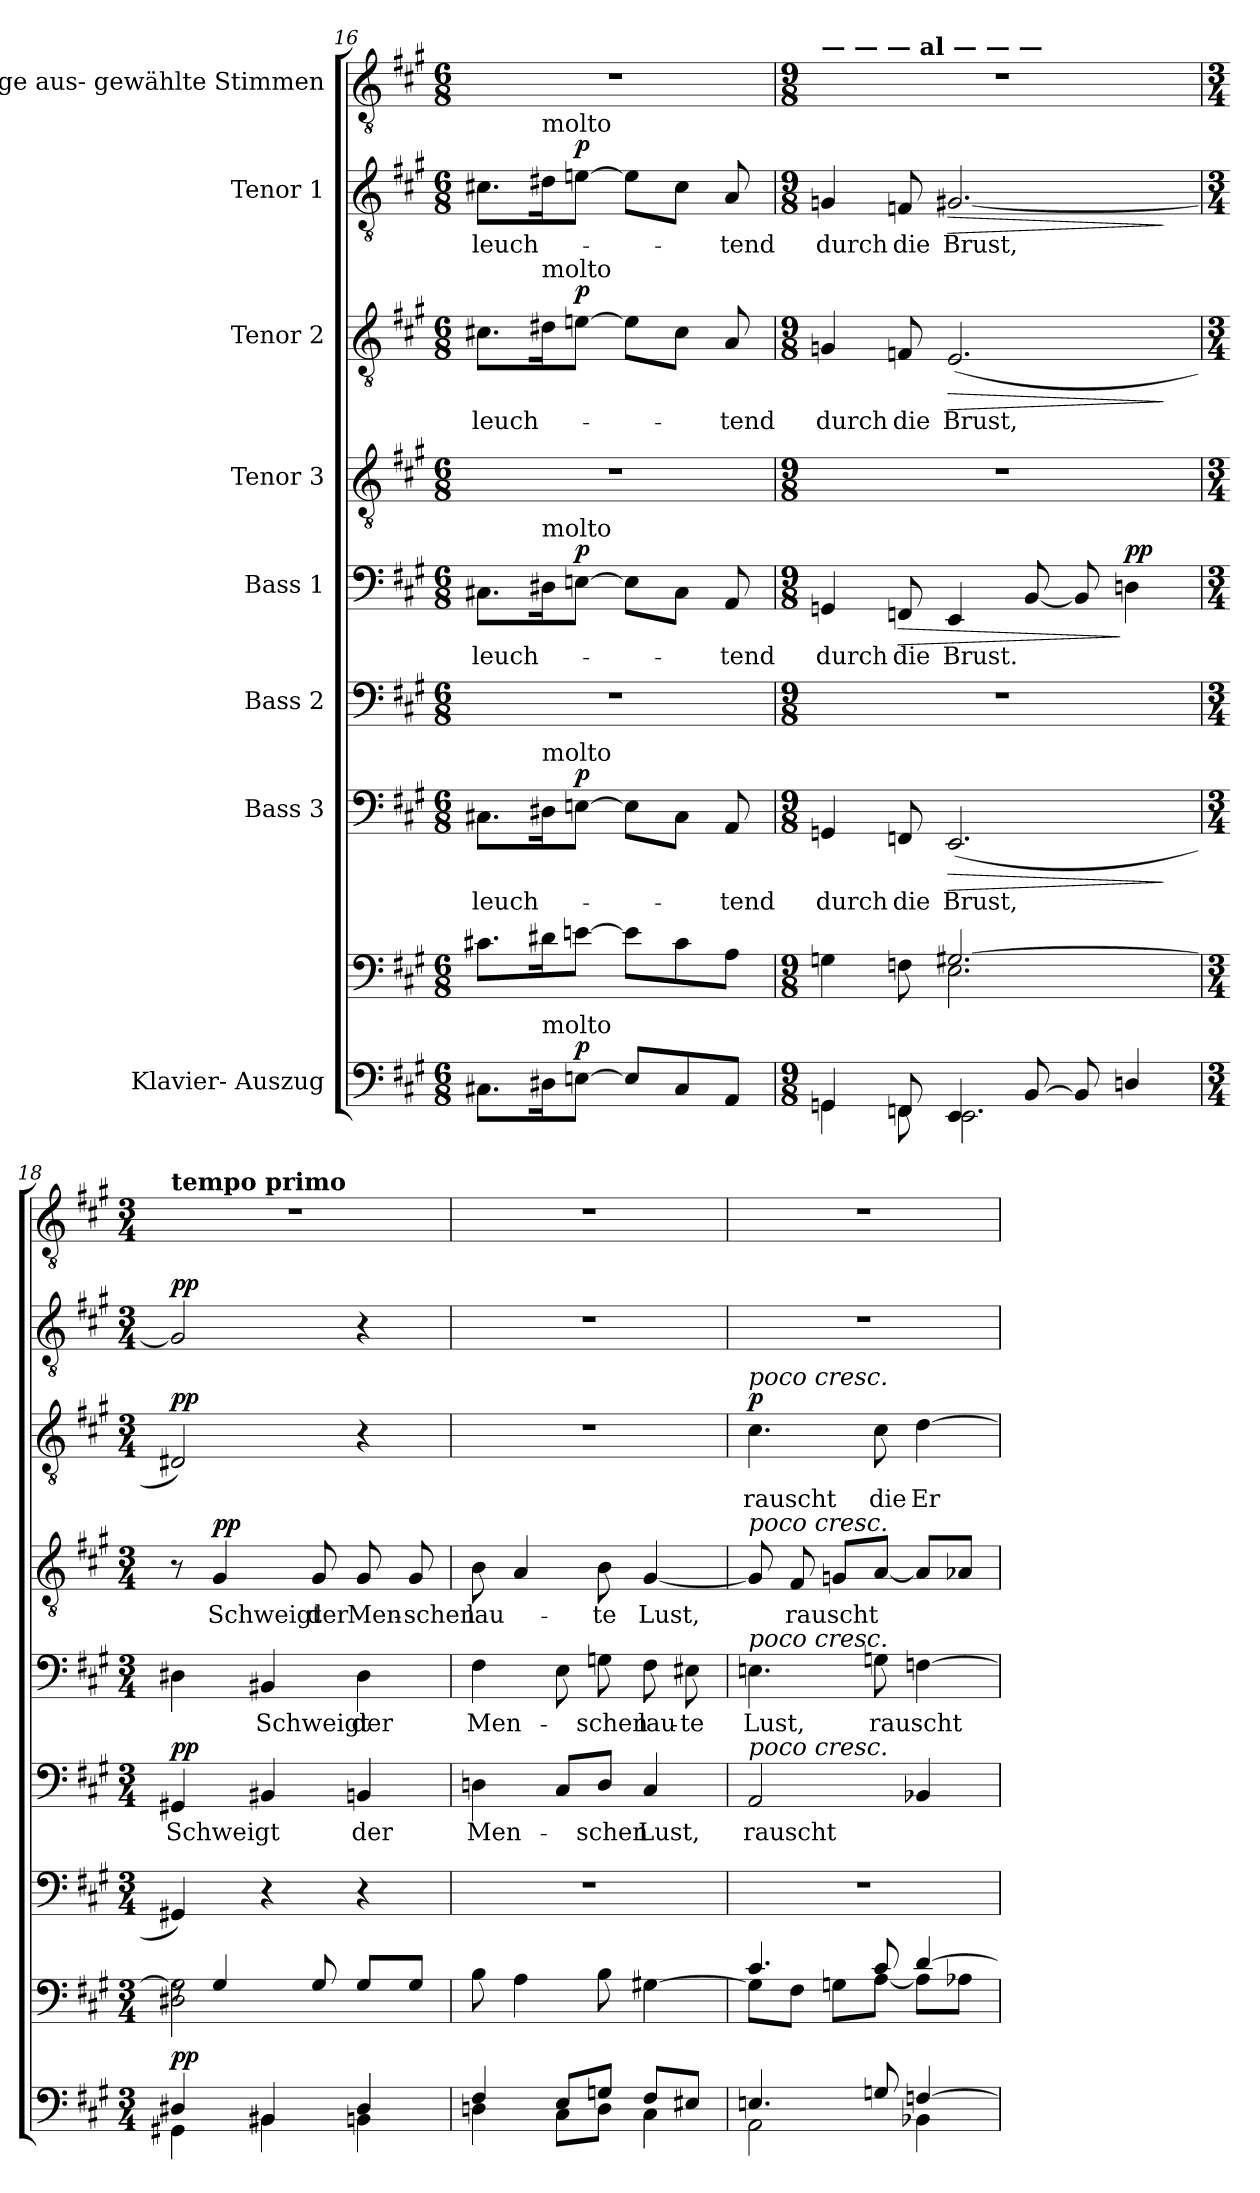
**kern	**kern	**dynam	**kern	**text	**dynam	**kern	**text	**dynam	**kern	**text	**dynam	**kern	**text	**dynam	**kern	**text	**dynam	**kern	**text	**dynam	**kern
*part8	*part8	*part8	*part7	*part7	*part7	*part6	*part6	*part6	*part5	*part5	*part5	*part4	*part4	*part4	*part3	*part3	*part3	*part2	*part2	*part2	*part1
*staff9	*staff8	*staff8/9	*staff7	*staff7	*staff7	*staff6	*staff6	*staff6	*staff5	*staff5	*staff5	*staff4	*staff4	*staff4	*staff3	*staff3	*staff3	*staff2	*staff2	*staff2	*staff1
*I"Klavier- Auszug	*	*	*I"Bass 3	*	*	*I"Bass 2	*	*	*I"Bass 1	*	*	*I"Tenor 3	*	*	*I"Tenor 2	*	*	*I"Tenor 1	*	*	*I"einige aus- gewählte Stimmen
*clefF4	*clefF4	*	*clefF4	*	*	*clefF4	*	*	*clefF4	*	*	*clefGv2	*	*	*clefGv2	*	*	*clefGv2	*	*	*clefGv2
*k[f#c#g#]	*k[f#c#g#]	*	*k[f#c#g#]	*	*	*k[f#c#g#]	*	*	*k[f#c#g#]	*	*	*k[f#c#g#]	*	*	*k[f#c#g#]	*	*	*k[f#c#g#]	*	*	*k[f#c#g#]
*M6/8	*M6/8	*	*M6/8	*	*	*M6/8	*	*	*M6/8	*	*	*M6/8	*	*	*M6/8	*	*	*M6/8	*	*	*M6/8
=16	=16	=16	=16	=16	=16	=16	=16	=16	=16	=16	=16	=16	=16	=16	=16	=16	=16	=16	=16	=16	=16
!	!	!	!	!LO:LY:b	!	!	!	!	!	!LO:LY:b	!	!	!	!	!	!LO:LY:b	!	!	!LO:LY:b	!	!
8.C#X\L	8.c#X\L	.	8.C#X\L	-leuch-	.	2.r	.	.	8.C#X\L	-leuch-	.	2.r	.	.	8.c#X\L	-leuch-	.	8.c#X\L	-leuch-	.	2.r
!	!	!	!	!	!	!	!	!	!	!	!	!	!	!	!	!	!	!LO:TX:a:t=molto	!	!	!
!	!	!	!	!	!	!	!	!	!	!	!	!	!	!	!LO:TX:a:t=molto	!	!	!	!	!	!
!	!	!	!	!	!	!	!	!	!LO:TX:a:t=molto	!	!	!	!	!	!	!	!	!	!	!	!
!	!	!	!LO:TX:a:t=molto	!	!	!	!	!	!	!	!	!	!	!	!	!	!	!	!	!	!
!LO:TX:a:t=molto	!	!	!	!	!	!	!	!	!	!	!	!	!	!	!	!	!	!	!	!	!
16D#X\K	16d#X\K	.	16D#X\K	.	.	.	.	.	16D#X\K	.	.	.	.	.	16d#X\K	.	.	16d#X\K	.	.	.
!	!	!LO:DY:a=2	!	!	!LO:DY:a	!	!	!	!	!	!LO:DY:a	!	!	!	!	!	!LO:DY:a	!	!	!LO:DY:a	!
[8En\J	[8en\J	p	[8En\J	.	p	.	.	.	[8En\J	.	p	.	.	.	[8en\J	.	p	[8en\J	.	p	.
8E/L]	8e\L]	.	8E\L]	.	.	.	.	.	8E\L]	.	.	.	.	.	8e\L]	.	.	8e\L]	.	.	.
8C#/	8c#\	.	8C#\J	.	.	.	.	.	8C#\J	.	.	.	.	.	8c#\J	.	.	8c#\J	.	.	.
!	!	!	!	!LO:LY:b	!	!	!	!	!	!LO:LY:b	!	!	!	!	!	!LO:LY:b	!	!	!LO:LY:b	!	!
8AA/J	8A\J	.	8AA/	-tend	.	.	.	.	8AA/	-tend	.	.	.	.	8A/	-tend	.	8A/	-tend	.	.
!!LO:LB:g=z
=17	=17	=17	=17	=17	=17	=17	=17	=17	=17	=17	=17	=17	=17	=17	=17	=17	=17	=17	=17	=17	=17
*M9/8	*M9/8	*	*M9/8	*	*	*M9/8	*	*	*M9/8	*	*	*M9/8	*	*	*M9/8	*	*	*M9/8	*	*	*M9/8
*^	*^	*	*	*	*	*	*	*	*	*	*	*	*	*	*	*	*	*	*	*	*
!	!	!	!	!	!	!	!	!	!	!	!	!	!	!	!	!	!	!	!	!	!	!	!LO:TX:a:B:t=—    —    —    al    —    —    —
!	!	!	!	!	!	!LO:LY:b	!	!	!	!	!	!LO:LY:b	!	!	!	!	!	!LO:LY:b	!	!	!LO:LY:b	!	!
4GGn/	4GG\	4Gn\	4.ryy	.	4GGn/	durch	.	8%9r	.	.	4GGn/	durch	.	8%9r	.	.	4Gn/	durch	.	4Gn/	durch	.	8%9r
!	!	!	!	!	!	!LO:LY:b	!	!	!	!	!	!LO:LY:b	!LO:HP:b	!	!	!	!	!LO:LY:b	!	!	!LO:LY:b	!	!
8FFn/	8FF\	8Fn\	.	.	8FFn/	die	.	.	.	.	8FFn/	die	>	.	.	.	8Fn/	die	.	8Fn/	die	.	.
!	!	!	!	!	!	!LO:LY:b	!LO:HP:b	!	!	!	!	!LO:LY:b	!	!	!	!	!	!LO:LY:b	!LO:HP:b	!	!LO:LY:b	!LO:HP:b	!
4EE/	2.EE\	[2.G#X/	2.E\	.	(2.EE/	Brust,	>	.	.	.	4EE/	Brust.	.	.	.	.	(2.E/	Brust,	>	[2.G#X/	Brust,	>	.
[8BB/	.	.	.	.	.	.	.	.	.	.	[8BB/	.	.	.	.	.	.	.	.	.	.	.	.
8BB/]	.	.	.	.	.	.	.	.	.	.	8BB/]	.	.	.	.	.	.	.	.	.	.	.	.
!	!	!	!	!	!	!	!	!	!	!	!	!	!LO:DY:n=1:a	!	!	!	!	!	!	!	!	!	!
4Dn/	.	.	.	.	.	.	.	.	.	.	4Dn\	.	] pp	.	.	.	.	.	.	.	.	.	.
*v	*v	*	*	*	*	*	*	*	*	*	*	*	*	*	*	*	*	*	*	*	*	*	*
*	*v	*v	*	*	*	*	*	*	*	*	*	*	*	*	*	*	*	*	*	*	*	*
.	.	.	.	.	]	.	.	.	.	.	.	.	.	.	.	.	]	.	.	]	.
=18	=18	=18	=18	=18	=18	=18	=18	=18	=18	=18	=18	=18	=18	=18	=18	=18	=18	=18	=18	=18	=18
*M3/4	*M3/4	*	*M3/4	*	*	*M3/4	*	*	*M3/4	*	*	*M3/4	*	*	*M3/4	*	*	*M3/4	*	*	*M3/4
*^	*^	*	*	*	*	*	*	*	*	*	*	*	*	*	*	*	*	*	*	*	*
!	!	!	!	!	!	!	!	!	!	!	!	!	!	!	!	!	!	!	!	!	!	!	!LO:TX:a:B:t=tempo primo
!	!	!	!	!LO:DY:a=2	!	!	!	!	!LO:LY:b	!LO:DY:a	!	!	!	!	!	!	!	!	!LO:DY:a	!	!	!LO:DY:a	!
4D#X/	4GG#X\	8rF	2D#X\ 2G#\]	pp	4GG#X/)	.	.	4GG#X/	Schweigt	pp	4D#X\	.	.	8r	.	.	2D#X/)	.	pp	2G#/]	.	pp	2.r
!	!	!	!	!	!	!	!	!	!	!	!	!	!	!	!LO:LY:b	!LO:DY:a	!	!	!	!	!	!	!
.	.	4G#/	.	.	.	.	.	.	.	.	.	.	.	4G#/	Schweigt	pp	.	.	.	.	.	.	.
!	!	!	!	!	!	!	!	!	!	!	!	!LO:LY:b	!	!	!	!	!	!	!	!	!	!	!
4BB#X/	4BB#\	.	.	.	4r	.	.	4BB#X/	.	.	4BB#X/	Schweigt	.	.	.	.	.	.	.	.	.	.	.
!	!	!	!	!	!	!	!	!	!	!	!	!	!	!	!LO:LY:b	!	!	!	!	!	!	!	!
.	.	8G#/	.	.	.	.	.	.	.	.	.	.	.	8G#/	der	.	.	.	.	.	.	.	.
!	!	!	!	!	!	!	!	!	!LO:LY:b	!	!	!LO:LY:b	!	!	!LO:LY:b	!	!	!	!	!	!	!	!
4D#/	4BBn\	8G#/L	4ryy	.	4r	.	.	4BBn/	der	.	4D#\	der	.	8G#/	Men-	.	4r	.	.	4r	.	.	.
!	!	!	!	!	!	!	!	!	!	!	!	!	!	!	!LO:LY:b	!	!	!	!	!	!	!	!
.	.	8G#/J	.	.	.	.	.	.	.	.	.	.	.	8G#/	-schen	.	.	.	.	.	.	.	.
*	*	*v	*v	*	*	*	*	*	*	*	*	*	*	*	*	*	*	*	*	*	*	*	*
=19	=19	=19	=19	=19	=19	=19	=19	=19	=19	=19	=19	=19	=19	=19	=19	=19	=19	=19	=19	=19	=19	=19
!	!	!	!	!	!	!	!	!LO:LY:b	!	!	!LO:LY:b	!	!	!LO:LY:b	!	!	!	!	!	!	!	!
4F#/	4Dn\	8B\	.	2.r	.	.	4Dn\	Men-	.	4F#\	Men-	.	8B\	lau-	.	2.r	.	.	2.r	.	.	2.r
.	.	4A\	.	.	.	.	.	.	.	.	.	.	4A/	.	.	.	.	.	.	.	.	.
8E/L	8C#\L	.	.	.	.	.	8C#/L	.	.	8E\	.	.	.	.	.	.	.	.	.	.	.	.
!	!	!	!	!	!	!	!	!LO:LY:b	!	!	!LO:LY:b	!	!	!LO:LY:b	!	!	!	!	!	!	!	!
8Gn/J	8D\J	8B\	.	.	.	.	8D/J	-schen	.	8Gn\	-schen	.	8B\	-te	.	.	.	.	.	.	.	.
!	!	!	!	!	!	!	!	!LO:LY:b	!	!	!LO:LY:b	!	!	!LO:LY:b	!	!	!	!	!	!	!	!
8F#/L	4C#\	[4G#X\	.	.	.	.	4C#/	Lust,	.	8F#\	lau-	.	[4G#/	Lust,	.	.	.	.	.	.	.	.
!	!	!	!	!	!	!	!	!	!	!	!LO:LY:b	!	!	!	!	!	!	!	!	!	!	!
8E#X/J	.	.	.	.	.	.	.	.	.	8E#X\	-te	.	.	.	.	.	.	.	.	.	.	.
!!LO:PB:g=z
=20	=20	=20	=20	=20	=20	=20	=20	=20	=20	=20	=20	=20	=20	=20	=20	=20	=20	=20	=20	=20	=20	=20
*	*	*^	*	*	*	*	*	*	*	*	*	*	*	*	*	*	*	*	*	*	*	*
!	!	!	!	!	!	!	!	!	!	!	!	!	!	!	!	!	!LO:TX:a:i:t=poco cresc.	!	!	!	!	!	!
!	!	!	!	!	!	!	!	!	!	!	!	!	!	!LO:TX:a:i:t=poco cresc.	!	!	!	!	!	!	!	!	!
!	!	!	!	!	!	!	!	!	!	!	!LO:TX:a:i:t=poco cresc.	!	!	!	!	!	!	!	!	!	!	!	!
!	!	!	!	!	!	!	!	!LO:TX:a:i:t=poco cresc.	!	!	!	!	!	!	!	!	!	!	!	!	!	!	!
!	!	!	!	!	!	!	!	!	!LO:LY:b	!	!	!LO:LY:b	!	!	!	!	!	!LO:LY:b	!LO:DY:a	!	!	!	!
4.En/	2AA\	4.c#/	8G#\L]	.	2.r	.	.	2AA/	rauscht	.	4.En\	Lust,	.	8G#/]	.	.	4.c#\	rauscht	p	2.r	.	.	2.r
!	!	!	!	!	!	!	!	!	!	!	!	!	!	!	!LO:LY:b	!	!	!	!	!	!	!	!
.	.	.	8F#\J	.	.	.	.	.	.	.	.	.	.	8F#/	rauscht	.	.	.	.	.	.	.	.
.	.	.	8Gn\L	.	.	.	.	.	.	.	.	.	.	8Gn/L	.	.	.	.	.	.	.	.	.
!	!	!	!	!	!	!	!	!	!	!	!	!LO:LY:b	!	!	!	!	!	!LO:LY:b	!	!	!	!	!
8Gn/	.	8c#/	[8A\J	.	.	.	.	.	.	.	8Gn\	rauscht	.	[8A/J	.	.	8c#\	die	.	.	.	.	.
!	!	!	!	!	!	!	!	!	!	!	!	!	!	!	!	!	!	!LO:LY:b	!	!	!	!	!
[4Fn/	4BB-X\	[4d/	8A\L]	.	.	.	.	4BB-X/	.	.	[4Fn\	.	.	8A/L]	.	.	[4d\	Er-	.	.	.	.	.
.	.	.	8A-X\J	.	.	.	.	.	.	.	.	.	.	8A-X/J	.	.	.	.	.	.	.	.	.
*v	*v	*	*	*	*	*	*	*	*	*	*	*	*	*	*	*	*	*	*	*	*	*	*
*	*v	*v	*	*	*	*	*	*	*	*	*	*	*	*	*	*	*	*	*	*	*	*
=	=	=	=	=	=	=	=	=	=	=	=	=	=	=	=	=	=	=	=	=	=
*-	*-	*-	*-	*-	*-	*-	*-	*-	*-	*-	*-	*-	*-	*-	*-	*-	*-	*-	*-	*-	*-
